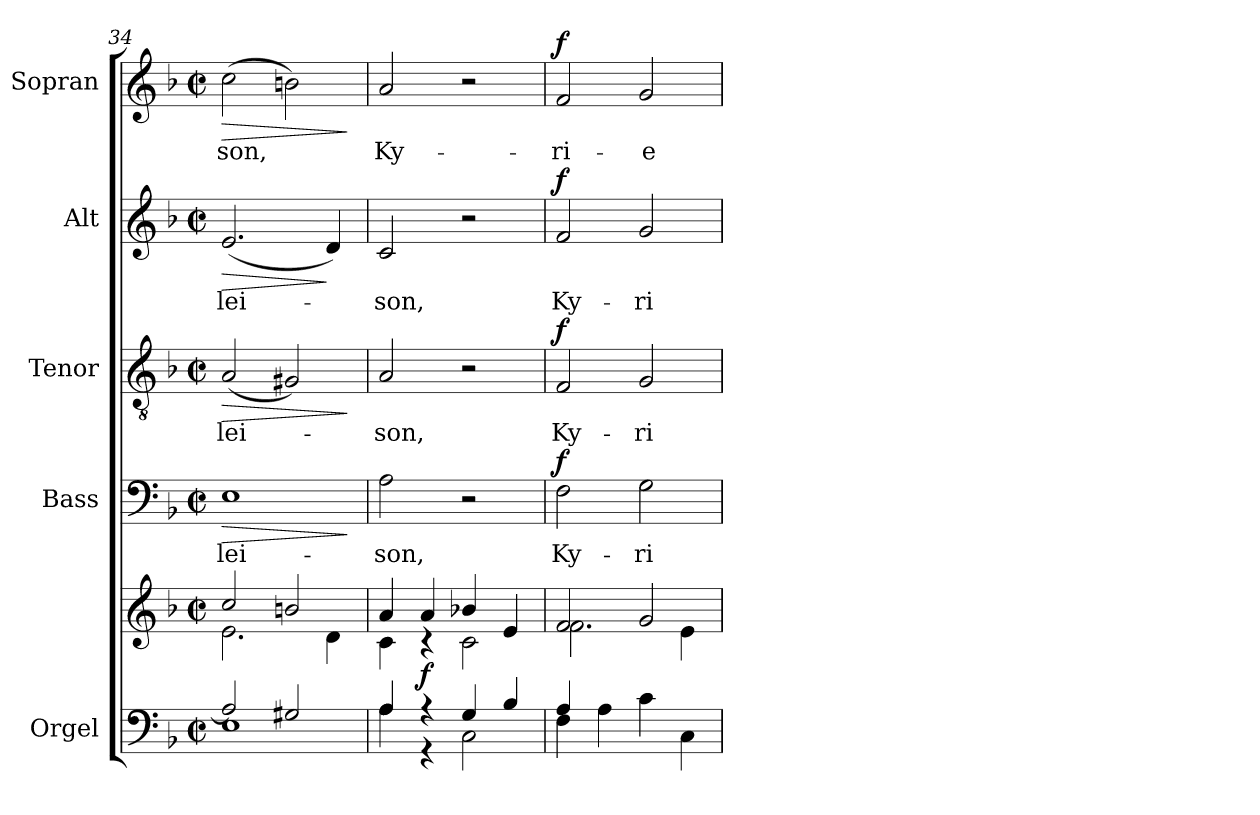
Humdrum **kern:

**kern	**kern	**dynam	**kern	**text	**dynam	**kern	**text	**dynam	**kern	**text	**dynam	**kern	**text	**dynam
*part5	*part5	*part5	*part4	*part4	*part4	*part3	*part3	*part3	*part2	*part2	*part2	*part1	*part1	*part1
*staff6	*staff5	*staff5/6	*staff4	*staff4	*staff4	*staff3	*staff3	*staff3	*staff2	*staff2	*staff2	*staff1	*staff1	*staff1
*I"Orgel	*	*	*I"Bass	*	*	*I"Tenor	*	*	*I"Alt	*	*	*I"Sopran	*	*
*I'Org.	*	*	*I'B.	*	*	*I'T.	*	*	*I'A.	*	*	*I'S.	*	*
*clefF4	*clefG2	*	*clefF4	*	*	*clefGv2	*	*	*clefG2	*	*	*clefG2	*	*
*k[b-]	*k[b-]	*	*k[b-]	*	*	*k[b-]	*	*	*k[b-]	*	*	*k[b-]	*	*
*F:	*F:	*	*F:	*	*	*F:	*	*	*F:	*	*	*F:	*	*
*M2/2	*M2/2	*	*M2/2	*	*	*M2/2	*	*	*M2/2	*	*	*M2/2	*	*
*met(c|)	*met(c|)	*	*met(c|)	*	*	*met(c|)	*	*	*met(c|)	*	*	*met(c|)	*	*
=34	=34	=34	=34	=34	=34	=34	=34	=34	=34	=34	=34	=34	=34	=34
*^	*^	*	*	*	*	*	*	*	*	*	*	*	*	*
!	!	!	!	!	!	!LO:LY:b	!LO:HP:b	!	!LO:LY:b	!LO:HP:b	!	!LO:LY:b	!LO:HP:b	!	!LO:LY:b	!LO:HP:b
2A/]	1E	2cc/	2.e\	.	1E	-lei-	>	(<2A/	-lei-	>	(<2.e/	-lei-	>	(>2cc\	-son,	>
2G#X/	.	2bn/	.	.	.	.	.	2G#X/)	.	.	.	.	.	2bn\)	.	.
.	.	.	4d\	.	.	.	.	.	.	.	4d/)	.	]	.	.	.
*v	*v	*	*	*	*	*	*	*	*	*	*	*	*	*	*	*
*	*v	*v	*	*	*	*	*	*	*	*	*	*	*	*	*
.	.	.	.	.	]	.	.	]	.	.	.	.	.	]
=35	=35	=35	=35	=35	=35	=35	=35	=35	=35	=35	=35	=35	=35	=35
*^	*^	*	*	*	*	*	*	*	*	*	*	*	*	*
!	!	!	!	!	!	!LO:LY:b	!	!	!LO:LY:b	!	!	!LO:LY:b	!	!	!LO:LY:b	!
4A/	4A\	4a/	4c\	.	2A\	-son,	.	2A/	-son,	.	2c/	-son,	.	2a/	Ky-	.
!	!	!	!	!LO:DY:b	!	!	!	!	!	!	!	!	!	!	!	!
4r	4r	4a/	4rc	f	.	.	.	.	.	.	.	.	.	.	.	.
4G/	2C\	4b-X/	2c\	.	2r	.	.	2r	.	.	2r	.	.	2r	.	.
4B-/	.	4e/	.	.	.	.	.	.	.	.	.	.	.	.	.	.
=36	=36	=36	=36	=36	=36	=36	=36	=36	=36	=36	=36	=36	=36	=36	=36	=36
!	!	!	!	!	!	!LO:LY:b	!LO:DY:a	!	!LO:LY:b	!LO:DY:a	!	!LO:LY:b	!LO:DY:a	!	!LO:LY:b	!LO:DY:a
4A/	4F\	2f/	2.f\	.	2F\	Ky-	f	2F/	Ky-	f	2f/	Ky-	f	2f/	-ri-	f
2.ryy	4A\	.	.	.	.	.	.	.	.	.	.	.	.	.	.	.
!	!	!	!	!	!	!LO:LY:b	!	!	!LO:LY:b	!	!	!LO:LY:b	!	!	!LO:LY:b	!
.	4c\	2g/	.	.	2G\	-ri-	.	2G/	-ri-	.	2g/	-ri-	.	2g/	-e	.
.	4C\	.	4e\	.	.	.	.	.	.	.	.	.	.	.	.	.
*v	*v	*	*	*	*	*	*	*	*	*	*	*	*	*	*	*
*	*v	*v	*	*	*	*	*	*	*	*	*	*	*	*	*
=	=	=	=	=	=	=	=	=	=	=	=	=	=	=
*-	*-	*-	*-	*-	*-	*-	*-	*-	*-	*-	*-	*-	*-	*-
